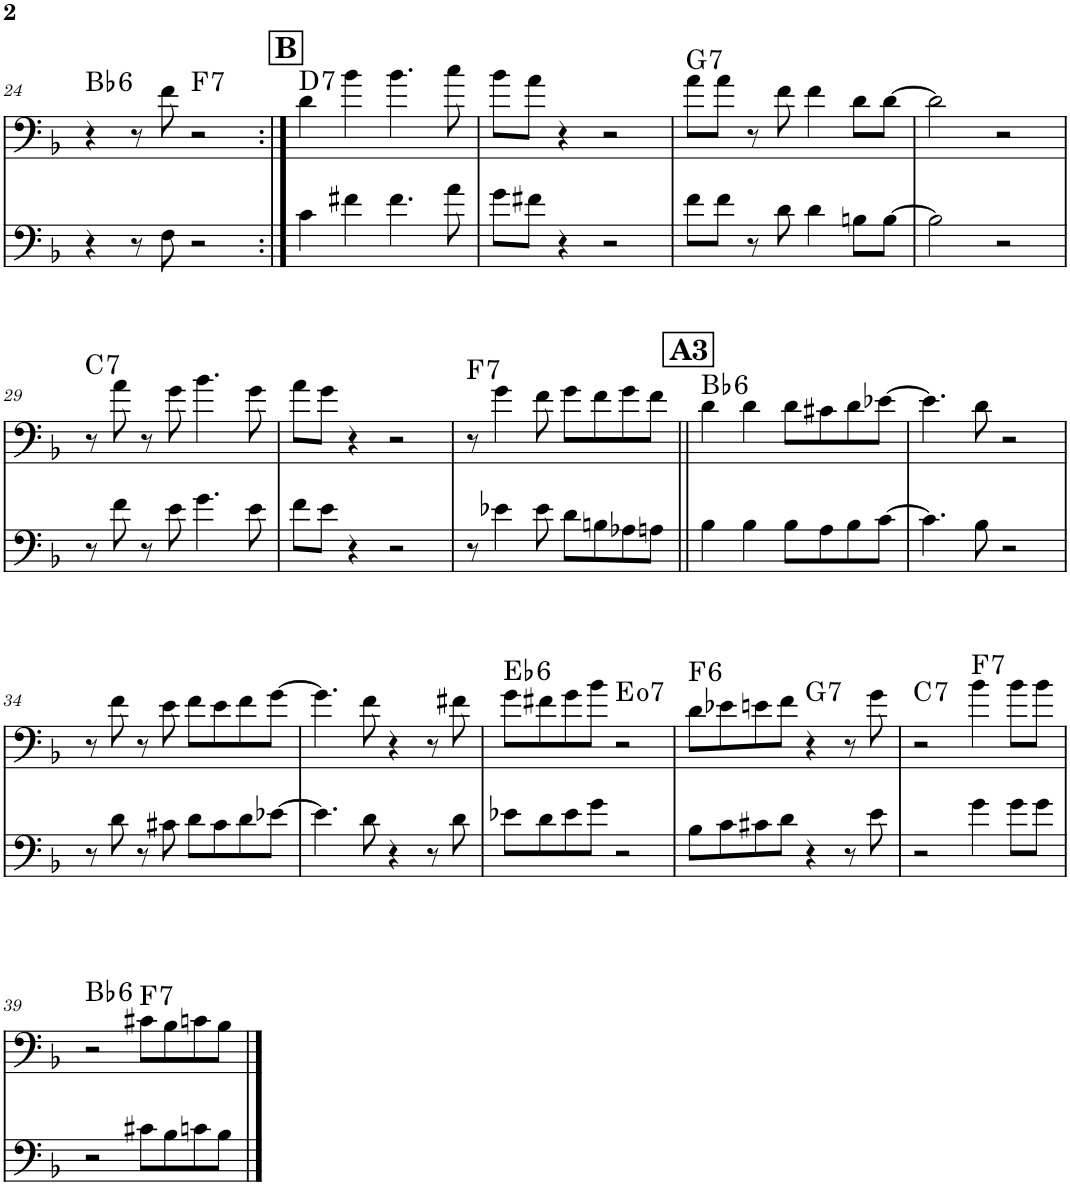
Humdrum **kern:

**kern	**kern	**harte
*part2	*part1	*part1
*staff2	*staff1	*
*I"Piano	*I"Piano, melodija	*
*I'Pno	*I'Pno	*
!!LO:PB:g=z
*clefF4	*clefF4	*
*k[b-]	*k[b-]	*
*M4/4	*M4/4	*
=24	=24	=24
!	!	!LO:H:kt=6
4r	4r	Bb:maj6
8r	8r	.
8F\	8f\	.
!	!	!LO:H:kt=7
2r	2r	F:7
!!LO:REH:place=s1:a:B:cj:fs=14:t=B
=25:|!	=25:|!	=25:|!
!	!	!LO:H:kt=7
4c\	4d\	D:7
4f#X\	4b-\	.
4.f#\	4.b-\	.
8a\	8cc\	.
=26	=26	=26
!	!	!LO:H:kt=N.C.
8g\L	8b-\L	N
8f#X\J	8a\J	.
4r	4r	.
2r	2r	.
=27	=27	=27
!	!	!LO:H:kt=7
8f\L	8a\L	G:7
8f\J	8a\J	.
8r	8r	.
8d\	8f\	.
4d\	4f\	.
8Bn\L	8d\L	.
[8B\J	[8d\J	.
=28	=28	=28
!	!	!LO:H:kt=N.C.
2B\]	2d\]	N
2r	2r	.
!!LO:LB:g=z
=29	=29	=29
!	!	!LO:H:kt=7
8r	8r	C:7
8f\	8a\	.
8r	8r	.
8e\	8g\	.
4.g\	4.b-\	.
8e\	8g\	.
=30	=30	=30
!	!	!LO:H:kt=N.C.
8f\L	8a\L	N
8e\J	8g\J	.
4r	4r	.
2r	2r	.
=31	=31	=31
!	!	!LO:H:kt=7
8r	8r	F:7
4e-X\	4g\	.
8e-\	8f\	.
8d\L	8g\L	.
8Bn\	8f\	.
8A-X\	8g\	.
8An\J	8f\J	.
!!LO:REH:place=s1:a:B:cj:fs=14:t=A3
=32||	=32||	=32||
!	!	!LO:H:kt=6
4B-\	4d\	Bb:maj6
4B-\	4d\	.
8B-\L	8d\L	.
8A\	8c#X\	.
8B-\	8d\	.
[8c\J	[8e-X\J	.
=33	=33	=33
!	!	!LO:H:kt=N.C.
4.c\]	4.e-\]	N
8B-\	8d\	.
2r	2r	.
!!LO:LB:g=z
=34	=34	=34
!	!	!LO:H:kt=N.C.
8r	8r	N
8d\	8f\	.
8r	8r	.
8c#X\	8e\	.
8d\L	8f\L	.
8c#\	8e\	.
8d\	8f\	.
[8e-X\J	[8g\J	.
=35	=35	=35
!	!	!LO:H:kt=N.C.
4.e-\]	4.g\]	N
8d\	8f\	.
4r	4r	.
8r	8r	.
8d\	8f#X\	.
=36	=36	=36
!	!	!LO:H:kt=6
8e-X\L	8g\L	Eb:maj6
8d\	8f#X\	.
8e-\	8g\	.
8g\J	8b-\J	.
!	!	!LO:H:kt=7
2r	2r	E:dim7
=37	=37	=37
!	!	!LO:H:kt=6
8B-\L	8d\L	F:maj6
8c\	8e-X\	.
8c#X\	8en\	.
8d\J	8f\J	.
!	!	!LO:H:kt=7
4r	4r	G:7
8r	8r	.
8e\	8g\	.
=38	=38	=38
!	!	!LO:H:kt=7
2r	2r	C:7
!	!	!LO:H:kt=7
4g\	4b-\	F:7
8g\L	8b-\L	.
8g\J	8b-\J	.
!!LO:LB:g=z
=39	=39	=39
!	!	!LO:H:kt=6
2r	2r	Bb:maj6
!	!	!LO:H:kt=7
8c#X\L	8c#X\L	F:7
8B-\	8B-\	.
8cn\	8cn\	.
8B-\J	8B-\J	.
==	==	==
*-	*-	*-
